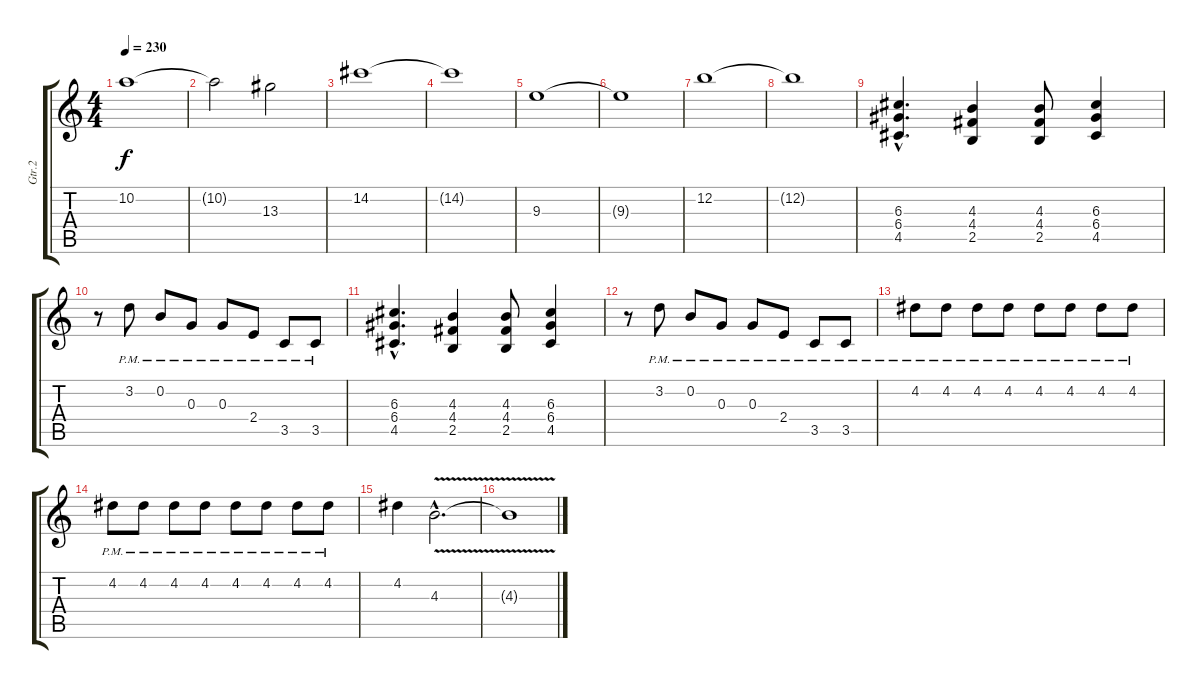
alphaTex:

\track ("Gtr.2" "Gtr.2") {instrument distortionguitar}
\staff {score tabs}
\tuning (E4 B3 G3 D3 A2 E2) {hide}
\ts (4 4)
\tempo 230
\clef g2
\ks c
10.2.1{dy f} |
10.2{t}.2 13.3.2 |
14.2.1 |
14.2{t}.1 |
9.3.1 |
9.3{t}.1 |
12.2.1 |
12.2{t}.1 |
(6.3{hac} 6.4{hac} 4.5{hac}).4{d} (4.3 4.4 2.5).4 (4.3 4.4 2.5).8 (6.3 6.4 4.5).4 |
r.8 3.2{pm}.8 0.2{pm}.8 0.3{pm}.8 0.3{pm}.8 2.4{pm}.8 3.5{pm}.8 3.5{pm}.8 |
(6.3{hac} 6.4{hac} 4.5{hac}).4{d} (4.3 4.4 2.5).4 (4.3 4.4 2.5).8 (6.3 6.4 4.5).4 |
r.8 3.2{pm}.8 0.2{pm}.8 0.3{pm}.8 0.3{pm}.8 2.4{pm}.8 3.5{pm}.8 3.5{pm}.8 |
4.2{pm}.8 4.2{pm}.8 4.2{pm}.8 4.2{pm}.8 4.2{pm}.8 4.2{pm}.8 4.2{pm}.8 4.2{pm}.8 |
4.2{pm}.8 4.2{pm}.8 4.2{pm}.8 4.2{pm}.8 4.2{pm}.8 4.2{pm}.8 4.2{pm}.8 4.2{pm}.8 |
4.2.4 4.3{v hac}.2{d} |
4.3{t}.1
